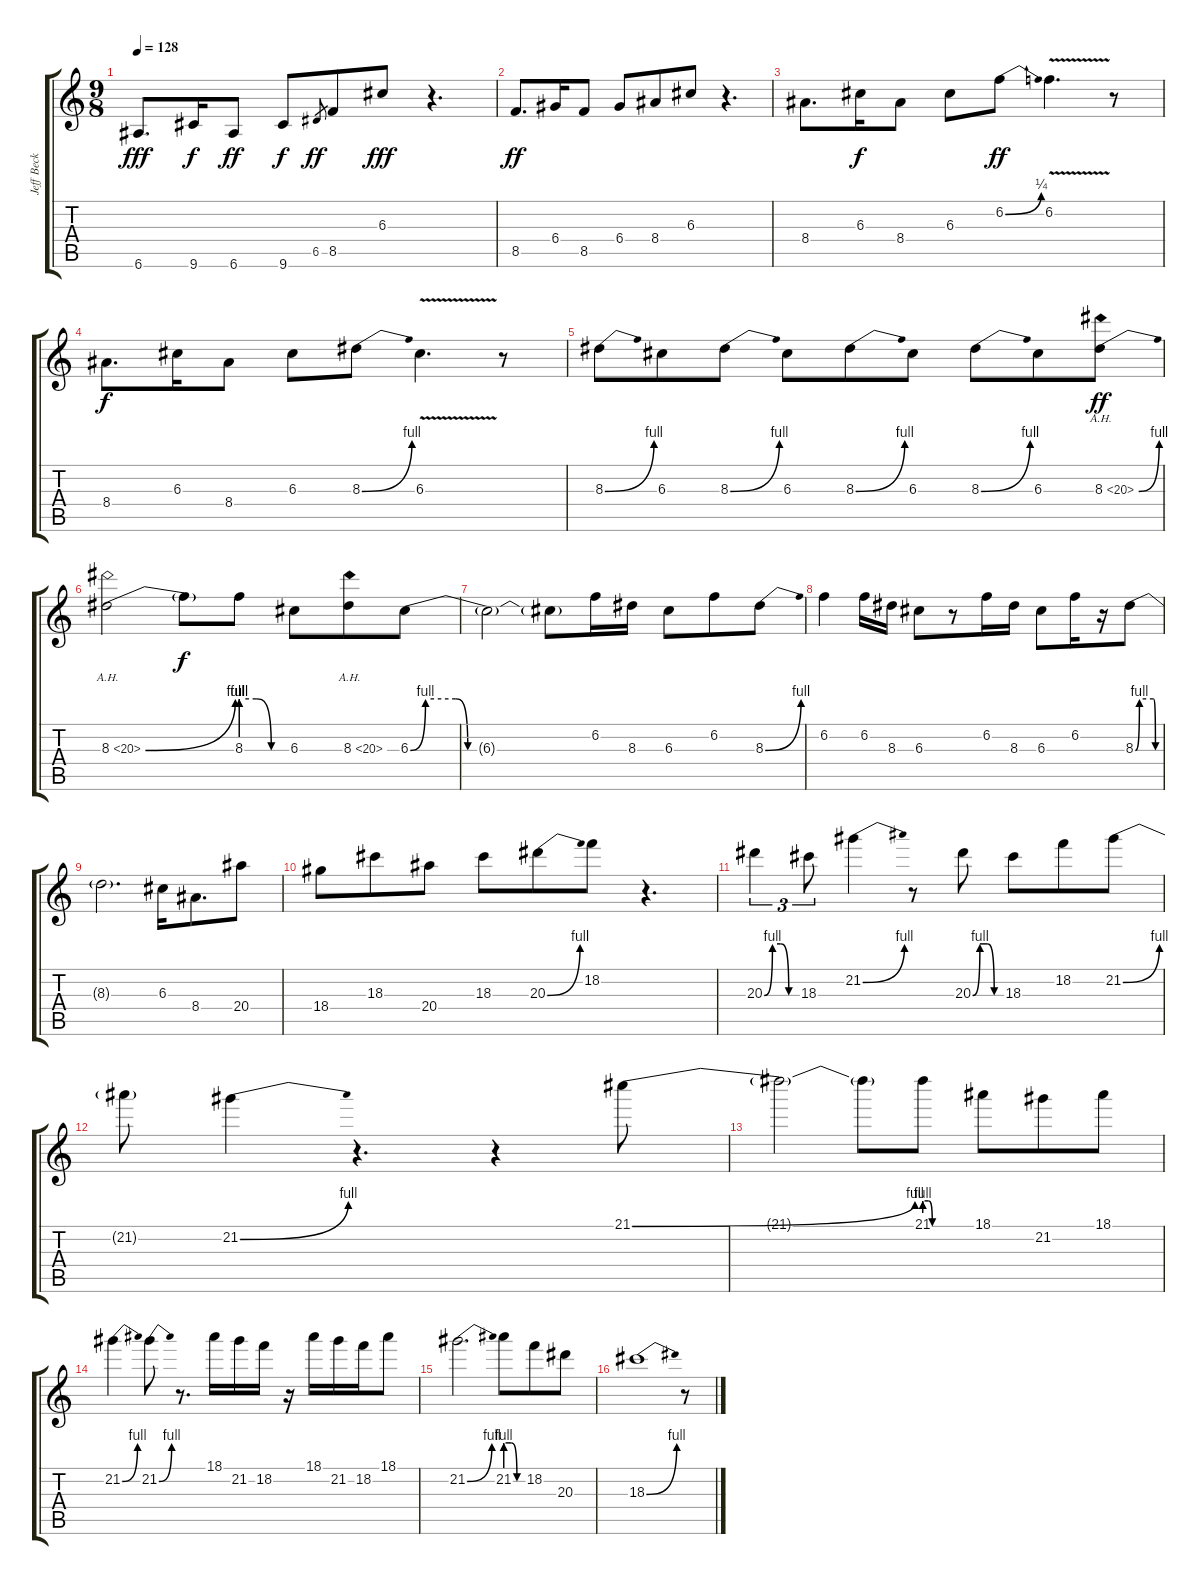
\track ("Jeff Beck" "Jeff Beck") {instrument overdrivenguitar}
\staff {score tabs}
\tuning (E4 B3 G3 D3 A2 E2) {hide}
\ts (9 8)
\tempo 128
\clef g2
\ks c
6.6.8{d dy fff} 9.6.16{dy f} 6.6.8{dy ff} 9.6.8{dy f} 6.5.8{gr dy ff} 8.5.8 6.3.8{dy fff} r.4{d} |
8.5.8{d dy ff} 6.4.16 8.5.8 6.4.8 8.4.8 6.3.8 r.4{d} |
8.4.8{d} 6.3.16{dy f} 8.4.8 6.3.8 6.2{be (bend 0 0 60 1)}.8{dy ff} 6.2{v}.4{d} r.8 |
8.4.8{d dy f} 6.3.16 8.4.8 6.3.8 8.3{be (bend 0 0 60 4)}.8 6.3{v}.4{d} r.8 |
8.3{be (bend 0 0 60 4)}.8 6.3.8 8.3{be (bend 0 0 60 4)}.8 6.3.8 8.3{be (bend 0 0 60 4)}.8 6.3.8 8.3{be (bend 0 0 60 4)}.8 6.3.8 8.3{be (bend 0 0 60 4) ah 12}.8{dy ff} |
8.3{be (bend 0 0 60 4) ah 12}.2 8.3{t}.8{dy f} 8.3{be (custom 0 4 20 4 40 0 60 0)}.8 6.3.8 8.3{ah 12}.8 6.3{be (custom 0 0 5 4 15 4 19 0 45 0 60 0)}.8 |
6.3{t}.2 6.3{t}.8 6.2.16 8.3.16 6.3.8 6.2.8 8.3{be (bend 0 0 60 4)}.8 |
6.2.4 6.2.16 8.3.16 6.3.8 r.8 6.2.16 8.3.16 6.3.8 6.2.16 r.16 8.3{be (custom 0 0 10 4 45 4 50 0 60 0)}.8 |
8.3{t}.2{d} 6.3.16 8.4.8{d} 20.4.8 |
18.4.8 18.3.8 20.4.8 18.3.8 20.3{be (bend 0 0 60 4)}.8 18.2.8 r.4{d} |
20.3{be (custom 0 0 15 4 30 4 45 0 60 0)}.4{tu (3 2)} 18.3.8{tu (3 2)} 21.2{be (bend 0 0 60 4)}.4 r.8 20.3{be (custom 0 0 15 4 30 4 45 0 60 0)}.8 18.3.8 18.2.8 21.2{be (bend 0 0 60 4)}.8 |
21.2{t}.8 21.2{be (bend 0 0 60 4)}.4 r.4{d} r.4 21.1{be (bend 0 0 60 4)}.8 |
21.1{t}.2 21.1{t}.8 21.1{be (custom 0 4 5 4 10 0 60 0)}.8 18.1.8 21.2.8 18.1.8 |
21.2{be (bend 0 0 60 4)}.4 21.2{be (bend 0 0 60 4)}.8 r.8{d} 18.1.16 21.2.16 18.2.16 r.16 18.1.16 21.2.16 18.2.16 18.1.8 |
21.2{be (bend 0 0 60 4)}.2{d volume 0} 21.2{be (custom 0 4 20 4 40 0 60 0)}.8 18.2.8 20.3.8 |
18.3{be (bend 0 0 60 4)}.1 r.8
